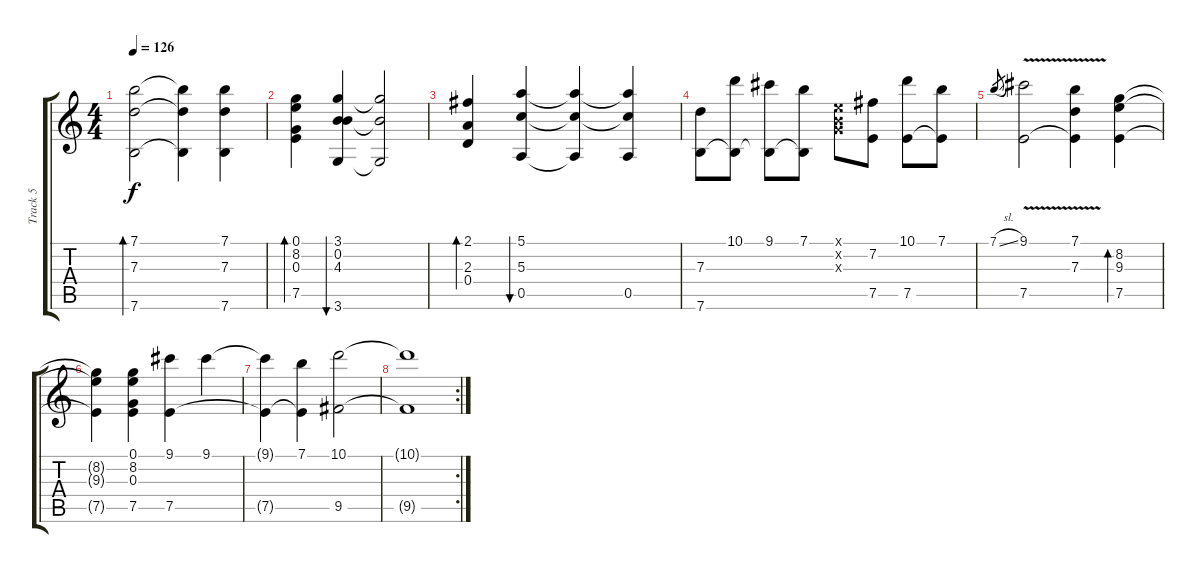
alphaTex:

\track ("Track 5" "Track 5") {instrument acousticguitarnylon}
\staff {score tabs}
\tuning (E4 B3 G3 D3 A2 E2) {hide}
\ts (4 4)
\tempo 126
\clef g2
\ks c
(7.1 7.3 7.6).2{bd 60 dy f} (7.1{t} 7.3{t} 7.6{t}).4 (7.1 7.3 7.6).4 |
(0.1 8.2 0.3 7.5).4{bd 120} (3.1 0.2 4.3 3.6).4{bu 120} (3.1{t} 4.3{t} 3.6{t}).2 |
(2.1 2.3 0.4).4{bd 120} (5.1 5.3 0.5).4{bu 120} (5.1{t} 5.3{t} 0.5{t}).4 (5.1{t} 5.3{t} 0.5).4 |
(7.3 7.6).8 (10.1 7.6{t}).8 (9.1 7.6{t}).8 (7.1 7.6{t}).8 (0.1{x} 0.2{x} 0.3{x}).8 (7.2 7.5).8 (10.1 7.5).8 (7.1 7.5{t}).8 |
7.1{sl}.8{gr} (9.1{v} 7.5{v}).2 (7.1 7.3 7.5{t}).4 (8.2 9.3 7.5).4{bd 120} |
(8.2{t} 9.3{t} 7.5{t}).4 (0.1 8.2 0.3 7.5).4 (9.1 7.5).4 9.1.4 |
(9.1{t} 7.5{t}).4 (7.1 7.5{t}).4 (10.1 9.5).2 |
\rc 2
(10.1{t} 9.5{t}).1
